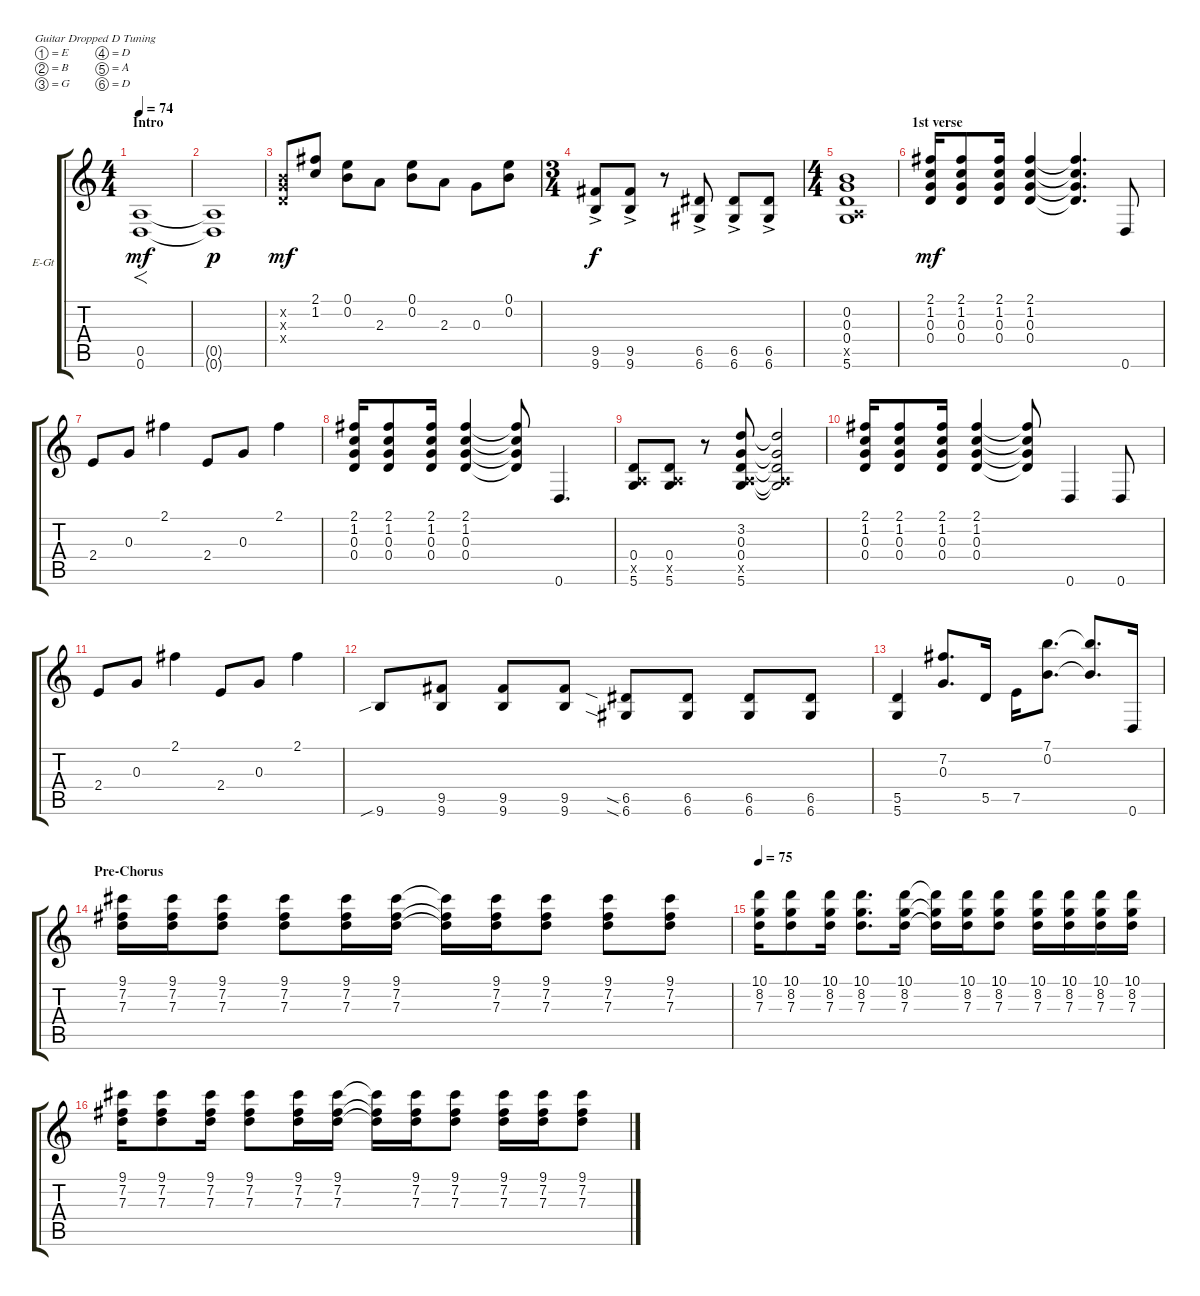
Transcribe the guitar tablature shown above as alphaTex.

\defaultSystemsLayout 4
\bracketExtendMode groupsimilarinstruments
\firstSystemTrackNameOrientation horizontal
\otherSystemsTrackNameOrientation horizontal
\track ("Gtr. 1 (slight. dist.)" "E-Gt") {instrument electricguitarclean}
\staff {score tabs}
\tuning (E4 B3 G3 D3 A2 D2)
\ts (4 4)
\section ("" "Intro")
\tempo 74
\clef g2
\ks c
(0.6 0.5).1{f dy mf instrument electricguitarclean} |
(0.6{t} 0.5{t}).1{dy p} |
(0.2{x} 0.3{x} 0.4{x}).8{dy mf} (2.1 1.2).8 (0.1 0.2).8 2.3.8 (0.1 0.2).8 2.3.8 0.3.8 (0.1 0.2).8 |
\ts (3 4)
(9.6{ac} 9.5).8{dy f} (9.6{ac} 9.5).8 r.8 (6.5 6.6{ac}).8 (6.5 6.6{ac}).8 (6.5 6.6{ac}).8 |
\ts (4 4)
(5.6 0.5{x} 0.4 0.3 0.2).1 |
\section ("" "1st verse")
(2.1 1.2 0.3 0.4).16{dy mf} (2.1 1.2 0.3 0.4).8 (2.1 1.2 0.3 0.4).16 (2.1 1.2 0.3 0.4).4 (2.1{t} 1.2{t} 0.3{t} 0.4{t}).4{d} 0.6.8 |
2.4.8 0.3.8 2.1.4 2.4.8 0.3.8 2.1.4 |
(2.1 1.2 0.3 0.4).16 (2.1 1.2 0.3 0.4).8 (2.1 1.2 0.3 0.4).16 (2.1 1.2 0.3 0.4).4 (2.1{t} 1.2{t} 0.3{t} 0.4{t}).8 0.6.4{d} |
(5.6 0.5{x} 0.4).8 (5.6 0.5{x} 0.4).8 r.8 (5.6 0.5{x} 0.4 0.3 3.2).8 (5.6{t} 0.5{x t} 0.4{t} 0.3{t} 3.2{t}).2 |
(2.1 1.2 0.3 0.4).16 (2.1 1.2 0.3 0.4).8 (2.1 1.2 0.3 0.4).16 (2.1 1.2 0.3 0.4).4 (2.1{t} 1.2{t} 0.3{t} 0.4{t}).8 0.6.4 0.6.8 |
2.4.8 0.3.8 2.1.4 2.4.8 0.3.8 2.1.4 |
9.6{sib}.8 (9.5 9.6).8 (9.5 9.6).8 (9.5 9.6).8 (6.5{sia} 6.6{sia}).8 (6.5 6.6).8 (6.5 6.6).8 (6.5 6.6).8 |
(5.6 5.5).4 (0.3 7.2).8{d} 5.5.16 7.5.16 (7.1 0.2).8{d} (0.2{t} 7.1{t}).8{d} 0.6.16 |
\section ("" "Pre-Chorus")
(7.3 7.2 9.1).16 (7.3 7.2 9.1).16 (7.3 7.2 9.1).8 (7.3 7.2 9.1).8 (7.3 7.2 9.1).16 (7.3 7.2 9.1).16 (7.3{t} 7.2{t} 9.1{t}).16 (7.3 7.2 9.1).16 (7.3 7.2 9.1).8 (7.3 7.2 9.1).8 (7.3 7.2 9.1).8 |
\tempo 75
(7.3 8.2 10.1).16 (7.3 8.2 10.1).8 (7.3 8.2 10.1).16 (7.3 8.2 10.1).8{d} (7.3 8.2 10.1).16 (7.3{t} 8.2{t} 10.1{t}).16 (7.3 8.2 10.1).16 (7.3 8.2 10.1).8 (7.3 8.2 10.1).16 (7.3 8.2 10.1).16 (7.3 8.2 10.1).16 (7.3 8.2 10.1).16 |
(7.3 7.2 9.1).16 (7.3 7.2 9.1).8 (7.3 7.2 9.1).16 (7.3 7.2 9.1).8 (7.3 7.2 9.1).16 (7.3 7.2 9.1).16 (7.3{t} 7.2{t} 9.1{t}).16 (7.3 7.2 9.1).16 (7.3 7.2 9.1).8 (7.3 7.2 9.1).16 (7.3 7.2 9.1).16 (7.3 7.2 9.1).8
